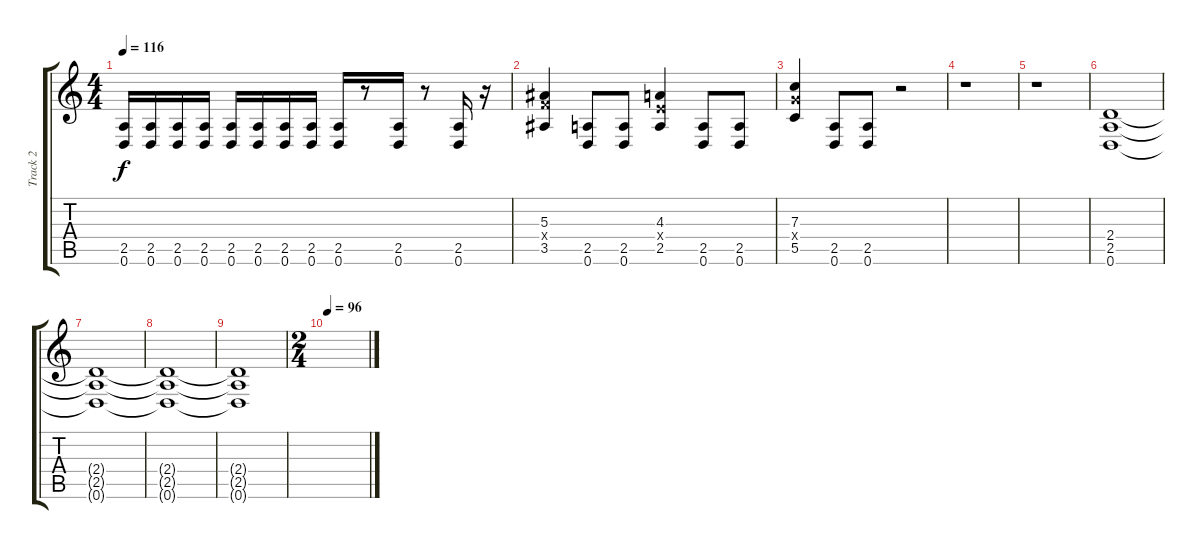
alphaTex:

\track ("Track 2" "Track 2") {instrument distortionguitar}
\staff {score tabs}
\tuning (D4 A3 F3 C3 G2 D2) {hide}
\ts (4 4)
\tempo 116
\clef g2
\ks c
(2.5 0.6).16{dy f} (2.5 0.6).16 (2.5 0.6).16 (2.5 0.6).16 (2.5 0.6).16 (2.5 0.6).16 (2.5 0.6).16 (2.5 0.6).16 (2.5 0.6).16 r.8 (2.5 0.6).16 r.8 (2.5 0.6).16 r.16 |
(5.3 5.4{x} 3.5).4 (2.5 0.6).8 (2.5 0.6).8 (4.3 4.4{x} 2.5).4 (2.5 0.6).8 (2.5 0.6).8 |
(7.3 7.4{x} 5.5).4 (2.5 0.6).8 (2.5 0.6).8 r.2 |
r.1 |
r.1 |
(2.4 2.5 0.6).1 |
(2.4{t} 2.5{t} 0.6{t}).1 |
(2.4{t} 2.5{t} 0.6{t}).1{volume 4} |
(2.4{t} 2.5{t} 0.6{t}).1 |
\ts (2 4)
\tempo 96
